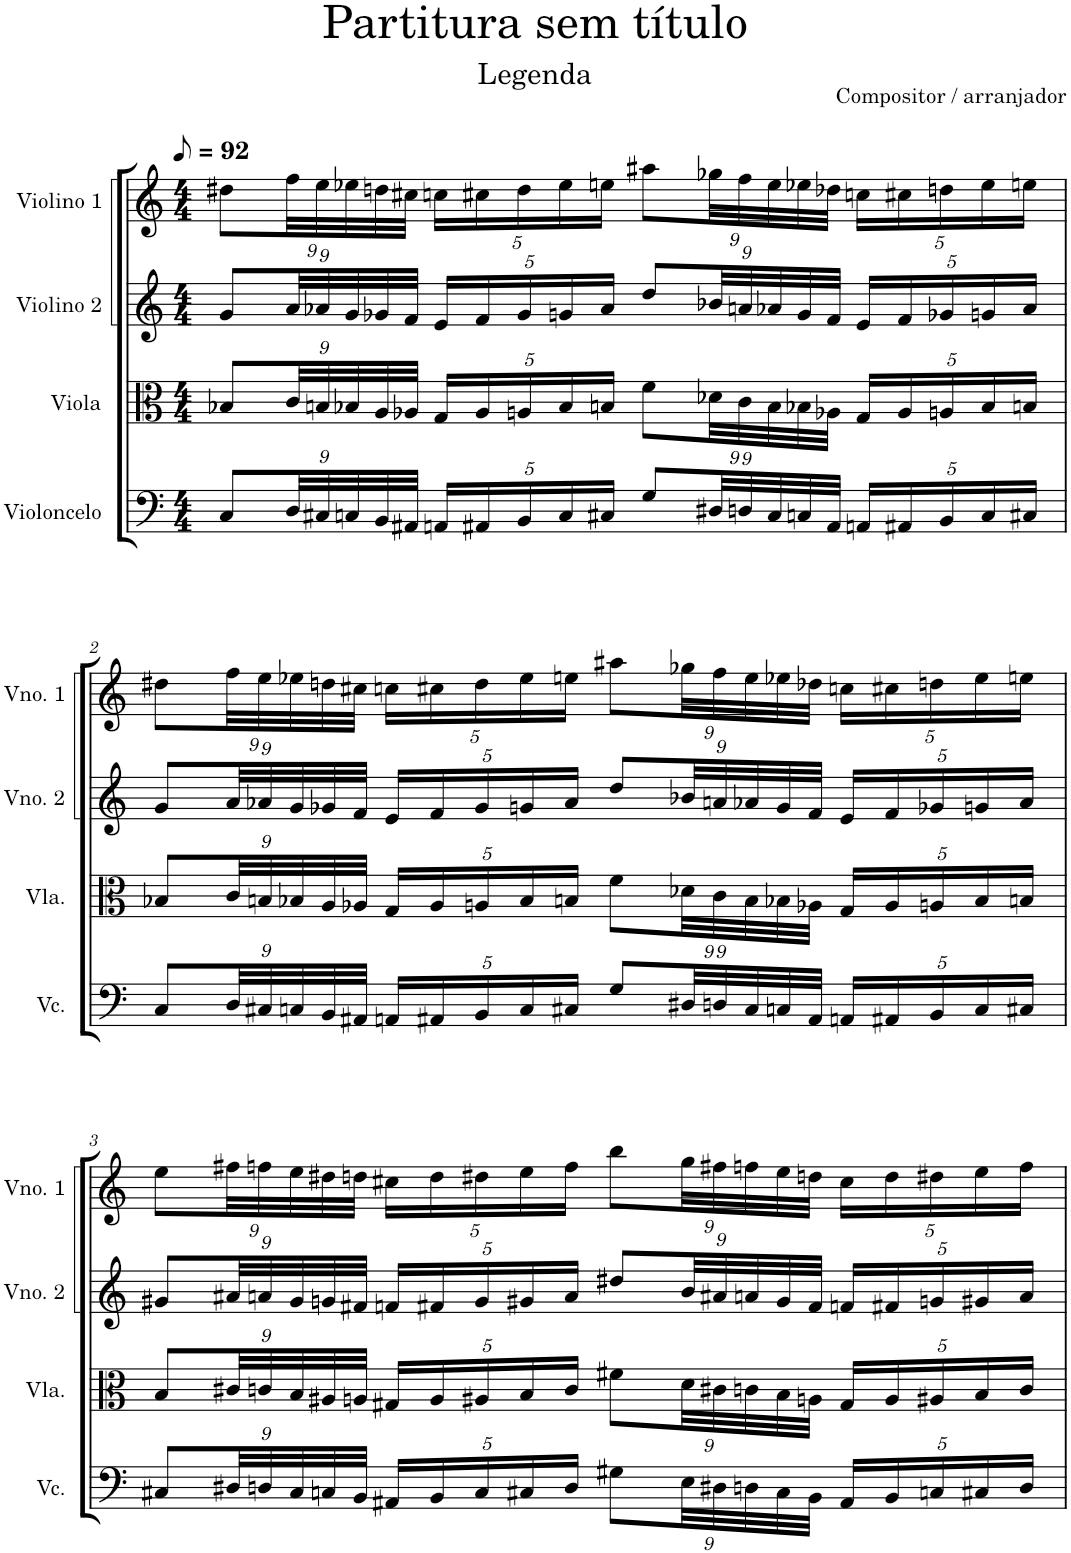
**kern	**kern	**kern	**kern
*part4	*part3	*part2	*part1
*staff4	*staff3	*staff2	*staff1
*I"Violoncelo	*I"Viola	*I"Violino 2	*I"Violino 1
*I'Vc.	*I'Vla.	*I'Vno. 2	*I'Vno. 1
*clefF4	*clefC3	*clefG2	*clefG2
*k[]	*k[]	*k[]	*k[]
*M4/4	*M4/4	*M4/4	*M4/4
*MM46	*MM46	*MM46	*MM46
*Xbrackettup	*Xbrackettup	*Xbrackettup	*Xbrackettup
=1	=1	=1	=1
9C/L	9B-X/L	9g/L	9dd#X\L
36D/LL	36c/LL	36a/LL	36ff\LL
36C#X/	36Bn/	36a-X/	36ee\
36Cn/	36B-X/	36g/	36ee-X\
36BB/	36A/	36g-X/	36ddn\
36AA#X/JJJ	36A-X/JJJ	36f/JJJ	36cc#X\JJJ
20AAn/LL	20G/LL	20e/LL	20ccn\LL
20AA#X/	20A-/	20f/	20cc#X\
20BB/	20An/	20g-/	20dd\
20C/	20B-/	20gn/	20ee-\
20C#X/JJ	20Bn/JJ	20a-/JJ	20een\JJ
9G/L	9f\L	9dd/L	9aa#X\L
36D#X/LL	36d-X\LL	36b-X/LL	36gg-X\LL
36Dn/	36c\	36an/	36ff\
36C#/	36B\	36a-X/	36ee\
36Cn/	36B-X\	36g/	36ee-X\
36AA#/JJJ	36A-X\JJJ	36f/JJJ	36dd-X\JJJ
20AAn/LL	20G/LL	20e/LL	20ccn\LL
20AA#X/	20A-/	20f/	20cc#X\
20BB/	20An/	20g-X/	20ddn\
20C/	20B-/	20gn/	20ee-\
20C#X/JJ	20Bn/JJ	20a-/JJ	20een\JJ
!!LO:LB:g=z
=2	=2	=2	=2
9C/L	9B-X/L	9g/L	9dd#X\L
36D/LL	36c/LL	36a/LL	36ff\LL
36C#X/	36Bn/	36a-X/	36ee\
36Cn/	36B-X/	36g/	36ee-X\
36BB/	36A/	36g-X/	36ddn\
36AA#X/JJJ	36A-X/JJJ	36f/JJJ	36cc#X\JJJ
20AAn/LL	20G/LL	20e/LL	20ccn\LL
20AA#X/	20A-/	20f/	20cc#X\
20BB/	20An/	20g-/	20dd\
20C/	20B-/	20gn/	20ee-\
20C#X/JJ	20Bn/JJ	20a-/JJ	20een\JJ
9G/L	9f\L	9dd/L	9aa#X\L
36D#X/LL	36d-X\LL	36b-X/LL	36gg-X\LL
36Dn/	36c\	36an/	36ff\
36C#/	36B\	36a-X/	36ee\
36Cn/	36B-X\	36g/	36ee-X\
36AA#/JJJ	36A-X\JJJ	36f/JJJ	36dd-X\JJJ
20AAn/LL	20G/LL	20e/LL	20ccn\LL
20AA#X/	20A-/	20f/	20cc#X\
20BB/	20An/	20g-X/	20ddn\
20C/	20B-/	20gn/	20ee-\
20C#X/JJ	20Bn/JJ	20a-/JJ	20een\JJ
!!LO:LB:g=z
=3	=3	=3	=3
9C#X/L	9B/L	9g#X/L	9ee\L
36D#X/LL	36c#X/LL	36a#X/LL	36ff#X\LL
36Dn/	36cn/	36an/	36ffn\
36C#/	36B/	36g#/	36ee\
36Cn/	36A#X/	36gn/	36dd#X\
36BB/JJJ	36An/JJJ	36f#X/JJJ	36ddn\JJJ
20AA#X/LL	20G#X/LL	20fn/LL	20cc#X\LL
20BB/	20A/	20f#X/	20dd\
20C/	20A#X/	20g/	20dd#X\
20C#X/	20B/	20g#X/	20ee\
20D/JJ	20c/JJ	20a/JJ	20ff\JJ
9G#X\L	9f#X\L	9dd#X/L	9bb\L
36E\LL	36d\LL	36b/LL	36gg\LL
36D#X\	36c#X\	36a#X/	36ff#X\
36Dn\	36cn\	36an/	36ffn\
36C#\	36B\	36g#/	36ee\
36BB\JJJ	36An\JJJ	36f#/JJJ	36ddn\JJJ
20AA#/LL	20G#/LL	20fn/LL	20cc#\LL
20BB/	20A/	20f#X/	20dd\
20Cn/	20A#X/	20gn/	20dd#X\
20C#X/	20B/	20g#X/	20ee\
20D/JJ	20c/JJ	20a/JJ	20ff\JJ
=	=	=	=
*-	*-	*-	*-
